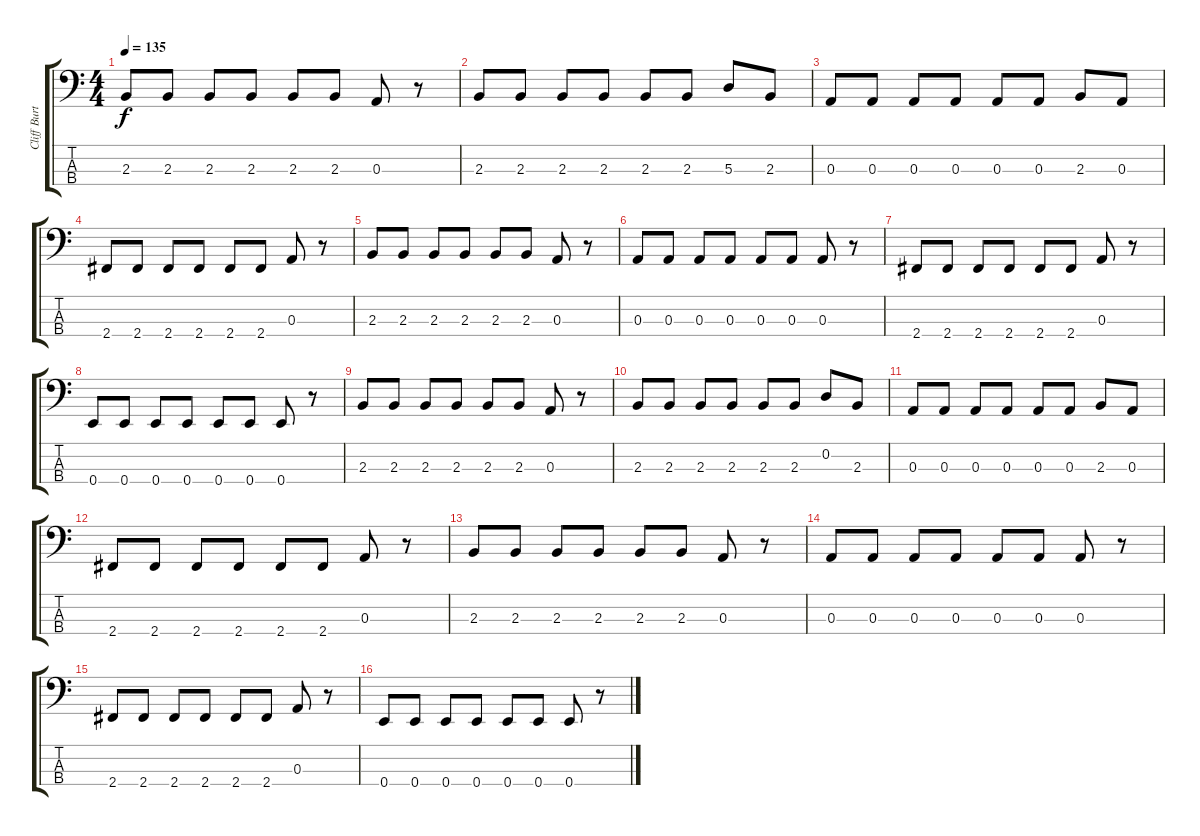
\track ("Cliff Burton (Bass)" "Cliff Burt") {instrument acousticguitarsteel}
\staff {score tabs}
\tuning (G2 D2 A1 E1) {hide}
\ts (4 4)
\tempo 135
\clef f4
\ks c
2.3.8{dy f} 2.3.8 2.3.8 2.3.8 2.3.8 2.3.8 0.3.8 r.8 |
2.3.8 2.3.8 2.3.8 2.3.8 2.3.8 2.3.8 5.3.8 2.3.8 |
0.3.8 0.3.8 0.3.8 0.3.8 0.3.8 0.3.8 2.3.8 0.3.8 |
2.4.8 2.4.8 2.4.8 2.4.8 2.4.8 2.4.8 0.3.8 r.8 |
2.3.8 2.3.8 2.3.8 2.3.8 2.3.8 2.3.8 0.3.8 r.8 |
0.3.8 0.3.8 0.3.8 0.3.8 0.3.8 0.3.8 0.3.8 r.8 |
2.4.8 2.4.8 2.4.8 2.4.8 2.4.8 2.4.8 0.3.8 r.8 |
0.4.8 0.4.8 0.4.8 0.4.8 0.4.8 0.4.8 0.4.8 r.8 |
2.3.8 2.3.8 2.3.8 2.3.8 2.3.8 2.3.8 0.3.8 r.8 |
2.3.8 2.3.8 2.3.8 2.3.8 2.3.8 2.3.8 0.2.8 2.3.8 |
0.3.8 0.3.8 0.3.8 0.3.8 0.3.8 0.3.8 2.3.8 0.3.8 |
2.4.8 2.4.8 2.4.8 2.4.8 2.4.8 2.4.8 0.3.8 r.8 |
2.3.8 2.3.8 2.3.8 2.3.8 2.3.8 2.3.8 0.3.8 r.8 |
0.3.8 0.3.8 0.3.8 0.3.8 0.3.8 0.3.8 0.3.8 r.8 |
2.4.8 2.4.8 2.4.8 2.4.8 2.4.8 2.4.8 0.3.8 r.8 |
0.4.8 0.4.8 0.4.8 0.4.8 0.4.8 0.4.8 0.4.8 r.8
